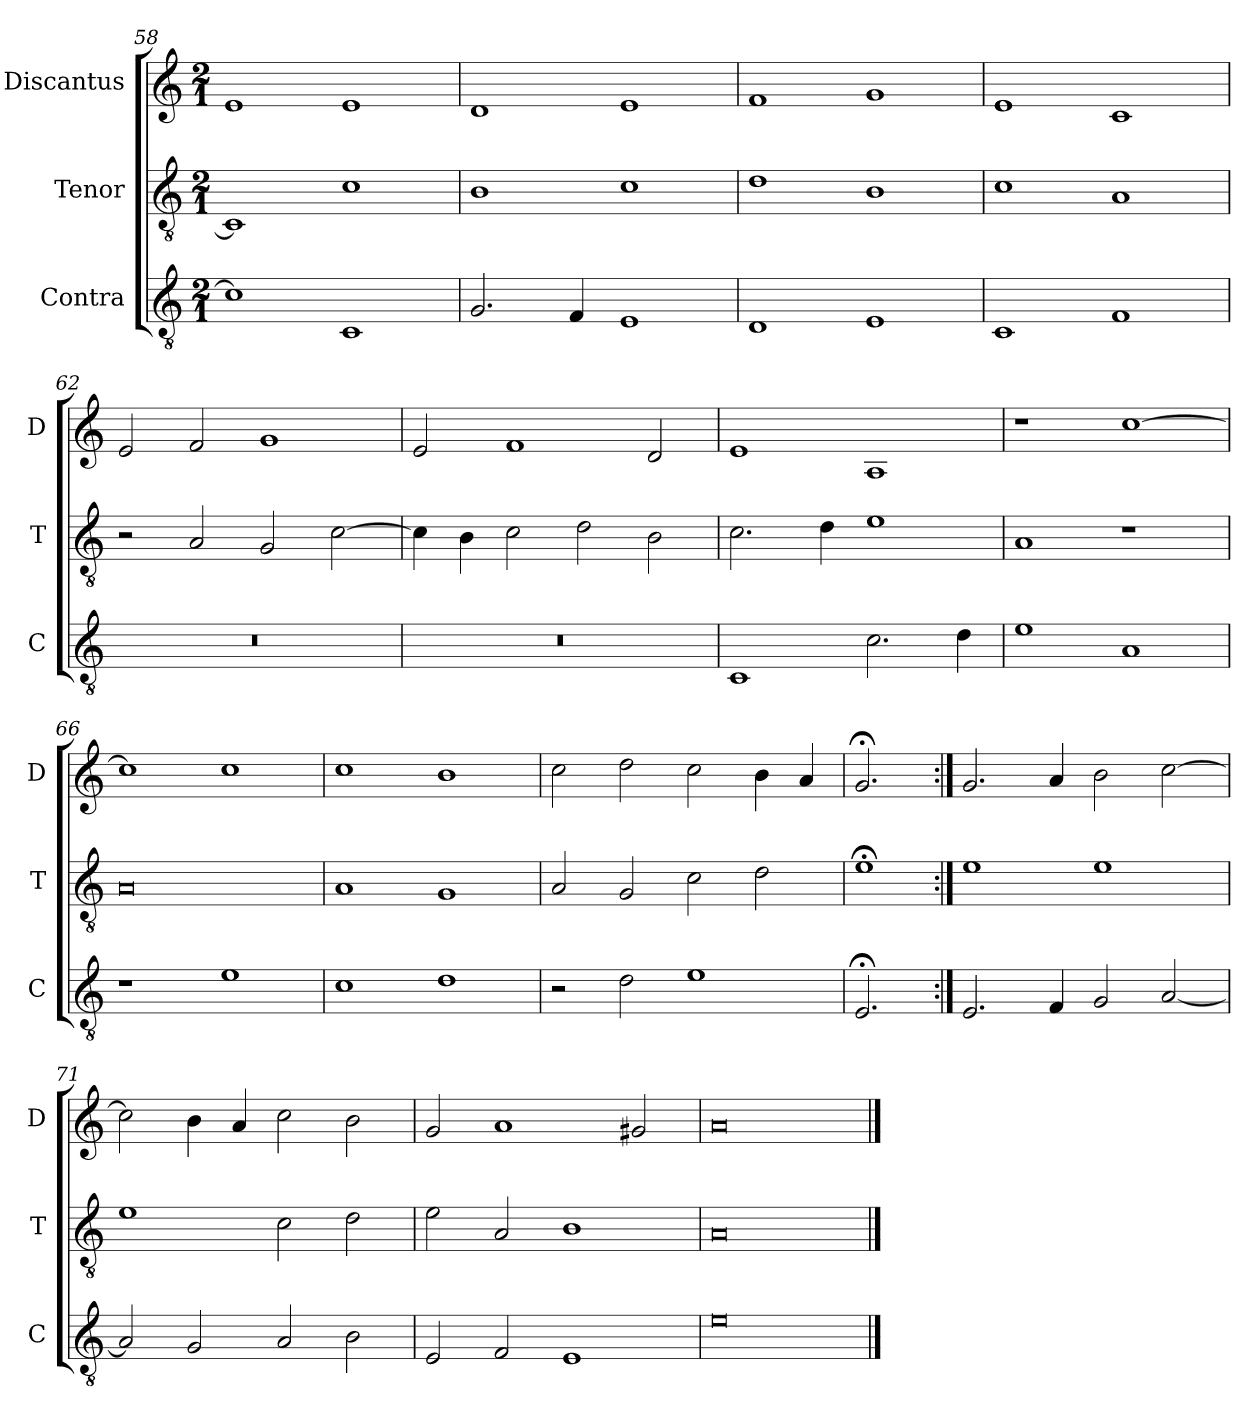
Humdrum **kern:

**kern	**kern	**kern
*part3	*part2	*part1
*staff3	*staff2	*staff1
*I"Contra	*I"Tenor	*I"Discantus
*I'C	*I'T	*I'D
*clefGv2	*clefGv2	*clefG2
*k[]	*k[]	*k[]
*M2/1	*M2/1	*M2/1
=58	=58	=58
1c]	1C]	1e
1C	1c	1e
=59	=59	=59
2.G/	1B	1d
4F/	.	.
1E	1c	1e
=60	=60	=60
1D	1d	1f
1E	1B	1g
=61	=61	=61
1C	1c	1e
1F	1A	1c
=62	=62	=62
0r	2r	2e/
.	2A/	2f/
.	2G/	1g
.	[2c\	.
=63	=63	=63
0r	4c\]	2e/
.	4B\	.
.	2c\	1f
.	2d\	.
.	2B\	2d/
=64	=64	=64
1C	2.c\	1e
.	4d\	.
2.c\	1e	1A
4d\	.	.
=65	=65	=65
1e	1A	1r
1A	1r	[1cc
=66	=66	=66
1r	0A	1cc]
1e	.	1cc
=67	=67	=67
1c	1A	1cc
1d	1G	1b
=68	=68	=68
2r	2A/	2cc\
2d\	2G/	2dd\
1e	2c\	2cc\
.	2d\	4b\
.	.	4a/
=69	=69	=69
!	!LO:N:vis=1	!
2.E;</	2.e;<	2.g;</
=70:|!	=70:|!	=70:|!
2.E/	1e	2.g/
4F/	.	4a/
2G/	1e	2b\
[2A/	.	[2cc\
=71	=71	=71
2A/]	1e	2cc\]
2G/	.	4b\
.	.	4a/
2A/	2c\	2cc\
2B\	2d\	2b\
=72	=72	=72
2E/	2e\	2g/
2F/	2A/	1a
1E	1B	.
.	.	2g#X/
=73	=73	=73
0e	0A	0a
==	==	==
*-	*-	*-
